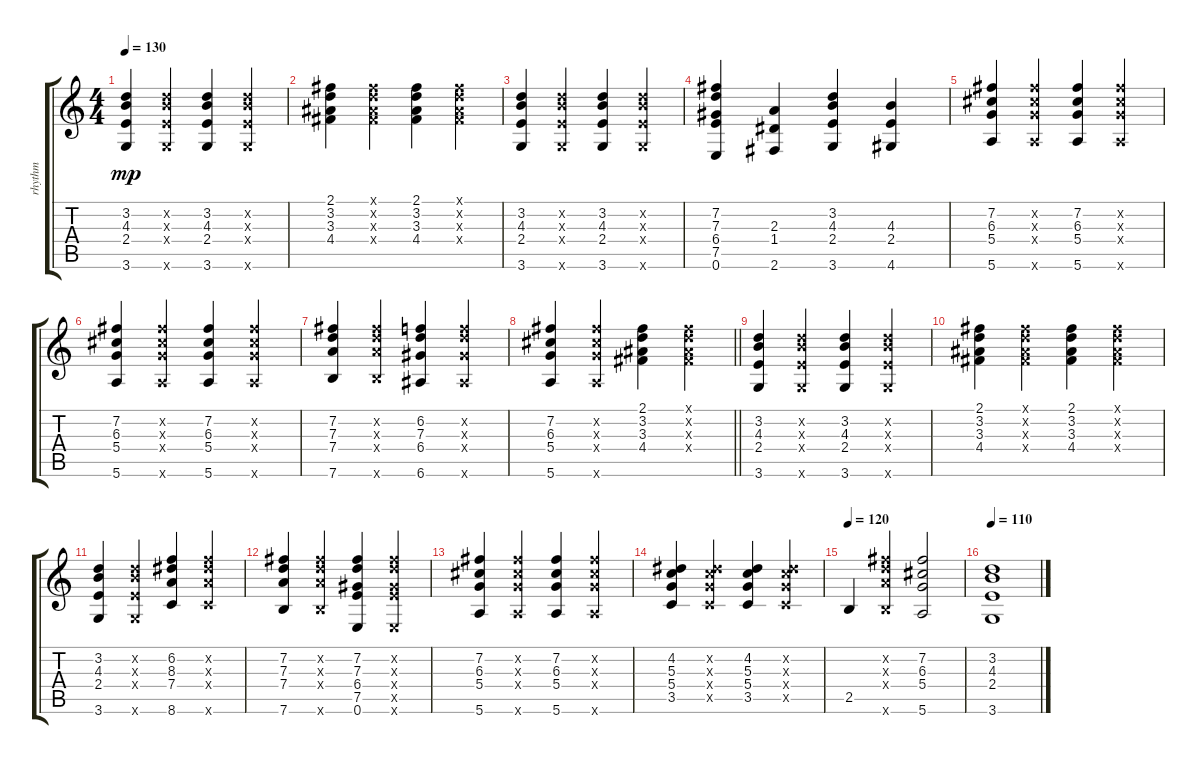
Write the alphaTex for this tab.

\track ("rhythm" "rhythm") {instrument acousticguitarnylon}
\staff {score tabs}
\tuning (E4 B3 G3 D3 A2 E2) {hide}
\ts (4 4)
\tempo 130
\clef g2
\ks c
(3.2 4.3 2.4 3.6).4{dy mp} (3.2{x} 4.3{x} 2.4{x} 3.6{x}).4 (3.2 4.3 2.4 3.6).4 (3.2{x} 4.3{x} 2.4{x} 3.6{x}).4 |
(2.1 3.2 3.3 4.4).4 (2.1{x} 3.2{x} 3.3{x} 4.4{x}).4 (2.1 3.2 3.3 4.4).4 (2.1{x} 3.2{x} 3.3{x} 4.4{x}).4 |
(3.2 4.3 2.4 3.6).4 (3.2{x} 4.3{x} 2.4{x} 3.6{x}).4 (3.2 4.3 2.4 3.6).4 (3.2{x} 4.3{x} 2.4{x} 3.6{x}).4 |
(7.2 7.3 6.4 7.5 0.6).4 (2.3 1.4 2.6).4 (3.2 4.3 2.4 3.6).4 (4.3 2.4 4.6).4 |
(7.2 6.3 5.4 5.6).4 (7.2{x} 6.3{x} 5.4{x} 5.6{x}).4 (7.2 6.3 5.4 5.6).4 (7.2{x} 6.3{x} 5.4{x} 5.6{x}).4 |
(7.2 6.3 5.4 5.6).4 (7.2{x} 6.3{x} 5.4{x} 5.6{x}).4 (7.2 6.3 5.4 5.6).4 (7.2{x} 6.3{x} 5.4{x} 5.6{x}).4 |
(7.2 7.3 7.4 7.6).4 (7.2{x} 7.3{x} 7.4{x} 7.6{x}).4 (6.2 7.3 6.4 6.6).4 (6.2{x} 7.3{x} 6.4{x} 6.6{x}).4 |
\barLineRight lightlight
(7.2 6.3 5.4 5.6).4 (7.2{x} 6.3{x} 5.4{x} 5.6{x}).4 (2.1 3.2 3.3 4.4).4 (2.1{x} 3.2{x} 3.3{x} 4.4{x}).4 |
(3.2 4.3 2.4 3.6).4 (3.2{x} 4.3{x} 2.4{x} 3.6{x}).4 (3.2 4.3 2.4 3.6).4 (3.2{x} 4.3{x} 2.4{x} 3.6{x}).4 |
(2.1 3.2 3.3 4.4).4 (2.1{x} 3.2{x} 3.3{x} 4.4{x}).4 (2.1 3.2 3.3 4.4).4 (2.1{x} 3.2{x} 3.3{x} 4.4{x}).4 |
(3.2 4.3 2.4 3.6).4 (3.2{x} 4.3{x} 2.4{x} 3.6{x}).4 (6.2 8.3 7.4 8.6).4 (6.2{x} 8.3{x} 7.4{x} 8.6{x}).4 |
(7.2 7.3 7.4 7.6).4 (7.2{x} 7.3{x} 7.4{x} 7.6{x}).4 (7.2 7.3 6.4 7.5 0.6).4 (7.2{x} 7.3{x} 6.4{x} 7.5{x} 0.6{x}).4 |
(7.2 6.3 5.4 5.6).4 (7.2{x} 6.3{x} 5.4{x} 5.6{x}).4 (7.2 6.3 5.4 5.6).4 (7.2{x} 6.3{x} 5.4{x} 5.6{x}).4 |
(4.2 5.3 5.4 3.5).4 (4.2{x} 5.3{x} 5.4{x} 3.5{x}).4 (4.2 5.3 5.4 3.5).4 (4.2{x} 5.3{x} 5.4{x} 3.5{x}).4 |
\tempo 120
2.5.4 (7.2{x} 7.3{x} 7.4{x} 7.6{x}).4 (7.2 6.3 5.4 5.6).2 |
\tempo 110
(3.2 4.3 2.4 3.6).1
